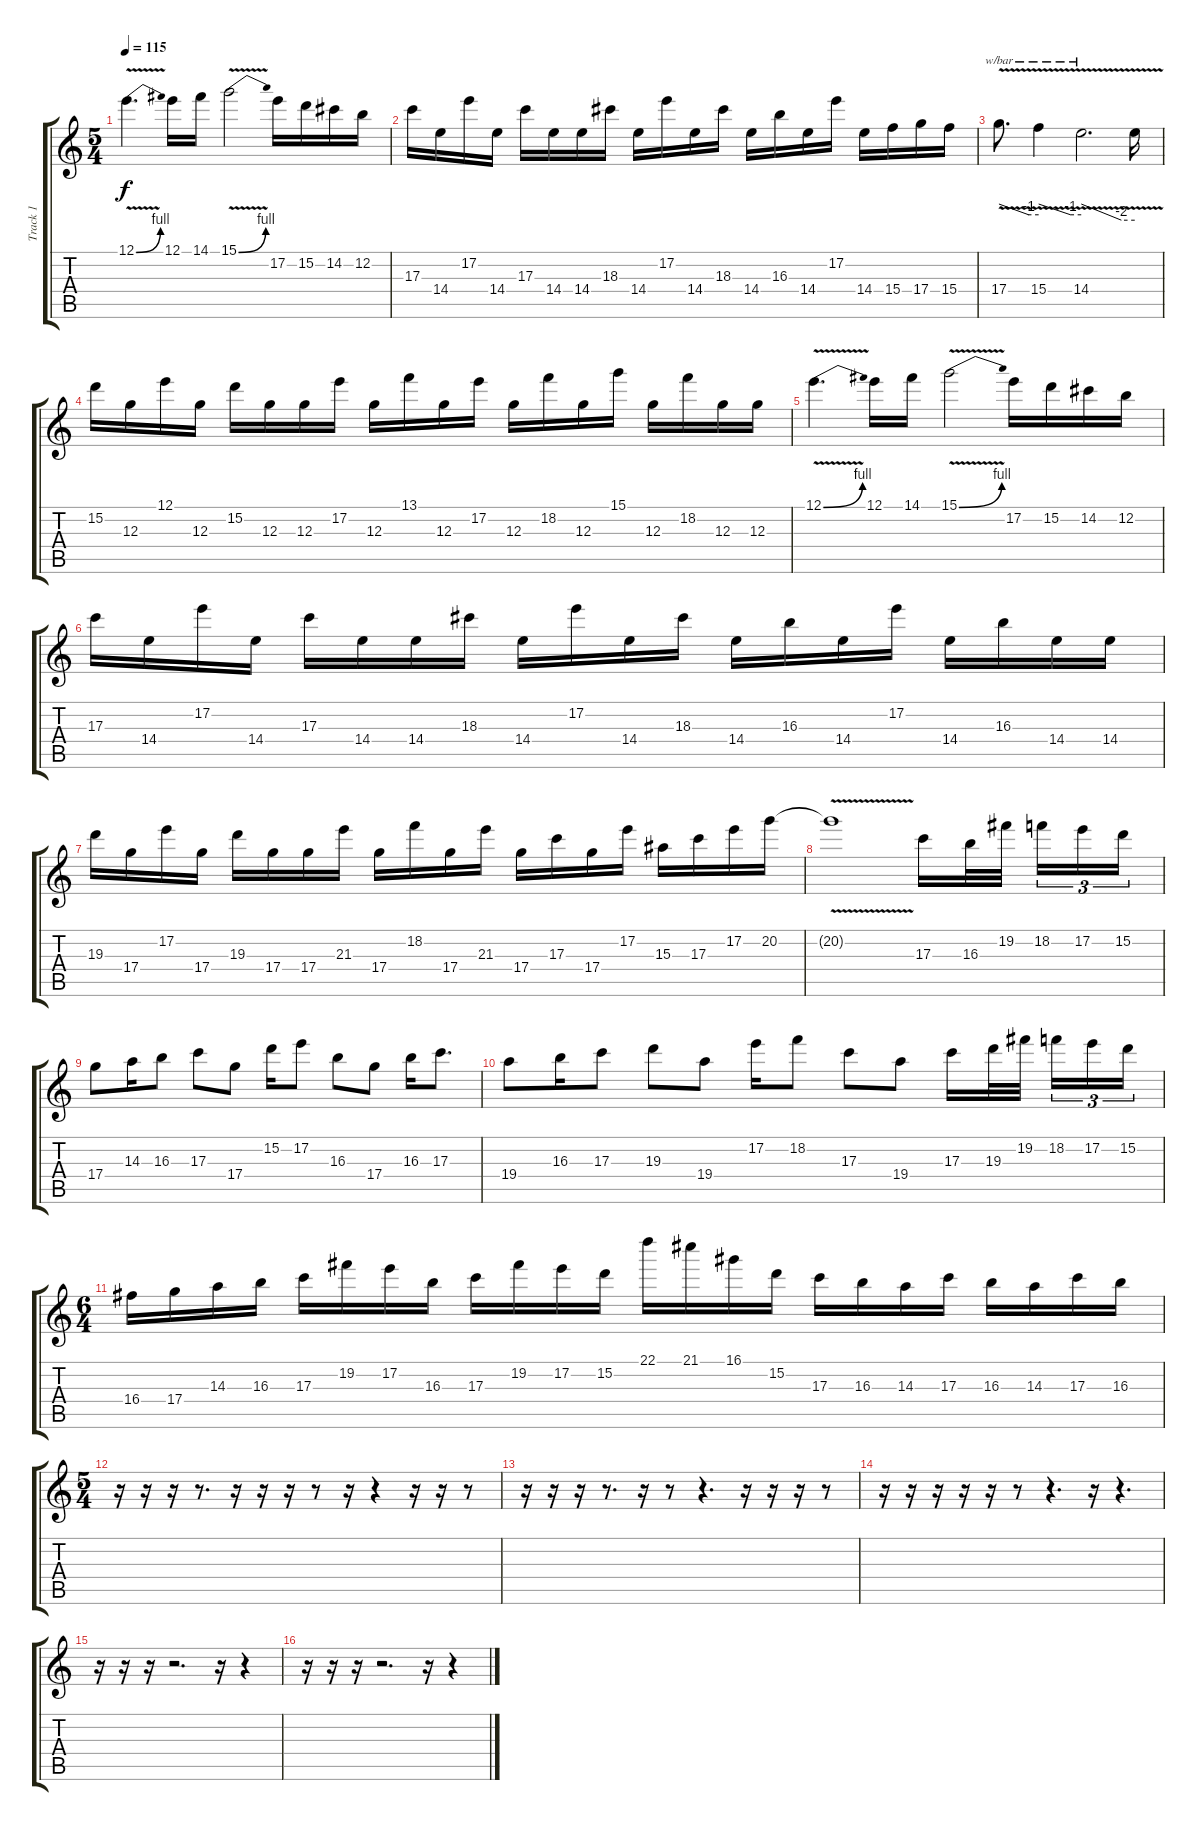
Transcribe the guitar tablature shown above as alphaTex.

\track ("Track 1" "Track 1") {instrument distortionguitar}
\staff {score tabs}
\tuning (E4 B3 G3 D3 A2 E2) {hide}
\ts (5 4)
\tempo 115
\clef g2
\ks c
12.1{be (bend 0 0 60 4) v}.4{d dy f} 12.1.16 14.1.16 15.1{be (bend 0 0 60 4) v}.2 17.2.16 15.2.16 14.2.16 12.2.16 |
17.3.16 14.4.16 17.2.16 14.4.16 17.3.16 14.4.16 14.4.16 18.3.16 14.4.16 17.2.16 14.4.16 18.3.16 14.4.16 16.3.16 14.4.16 17.2.16 14.4.16 15.4.16 17.4.16 15.4.16 |
17.4{v}.8{d tbe (custom default 0 0 45 -4 60 -4)} 15.4{v}.4{tbe (custom default 0 0 45 -4 60 -4)} 14.4{v}.2{d tbe (custom default 0 0 45 -8 60 -8)} 14.4{t}.16 |
15.2.16 12.3.16 12.1.16 12.3.16 15.2.16 12.3.16 12.3.16 17.2.16 12.3.16 13.1.16 12.3.16 17.2.16 12.3.16 18.2.16 12.3.16 15.1.16 12.3.16 18.2.16 12.3.16 12.3.16 |
12.1{be (bend 0 0 60 4) v}.4{d} 12.1.16 14.1.16 15.1{be (bend 0 0 60 4) v}.2 17.2.16 15.2.16 14.2.16 12.2.16 |
17.3.16 14.4.16 17.2.16 14.4.16 17.3.16 14.4.16 14.4.16 18.3.16 14.4.16 17.2.16 14.4.16 18.3.16 14.4.16 16.3.16 14.4.16 17.2.16 14.4.16 16.3.16 14.4.16 14.4.16 |
19.3.16 17.4.16 17.2.16 17.4.16 19.3.16 17.4.16 17.4.16 21.3.16 17.4.16 18.2.16 17.4.16 21.3.16 17.4.16 17.3.16 17.4.16 17.2.16 15.3.16 17.3.16 17.2.16 20.2.16 |
20.2{v t}.1 17.3.16 16.3.32 19.2.32 18.2.16{tu (3 2)} 17.2.16{tu (3 2)} 15.2.16{tu (3 2)} |
17.4.8 14.3.16 16.3.8 17.3.8 17.4.8 15.2.16 17.2.8 16.3.8 17.4.8 16.3.16 17.3.8{d} |
19.4.8 16.3.16 17.3.8 19.3.8 19.4.8 17.2.16 18.2.8 17.3.8 19.4.8 17.3.16 19.3.32 19.2.32 18.2.16{tu (3 2)} 17.2.16{tu (3 2)} 15.2.16{tu (3 2)} |
\ts (6 4)
16.4.16 17.4.16 14.3.16 16.3.16 17.3.16 19.2.16 17.2.16 16.3.16 17.3.16 19.2.16 17.2.16 15.2.16 22.1.16 21.1.16 16.1.16 15.2.16 17.3.16 16.3.16 14.3.16 17.3.16 16.3.16 14.3.16 17.3.16 16.3.16 |
\ts (5 4)
r.16 r.16 r.16 r.8{d} r.16 r.16 r.16 r.8 r.16 r.4 r.16 r.16 r.8 |
r.16 r.16 r.16 r.8{d} r.16 r.8 r.4{d} r.16 r.16 r.16 r.8 |
r.16 r.16 r.16 r.16 r.16 r.8 r.4{d} r.16 r.4{d} |
r.16 r.16 r.16 r.2{d} r.16 r.4 |
r.16 r.16 r.16 r.2{d} r.16 r.4
